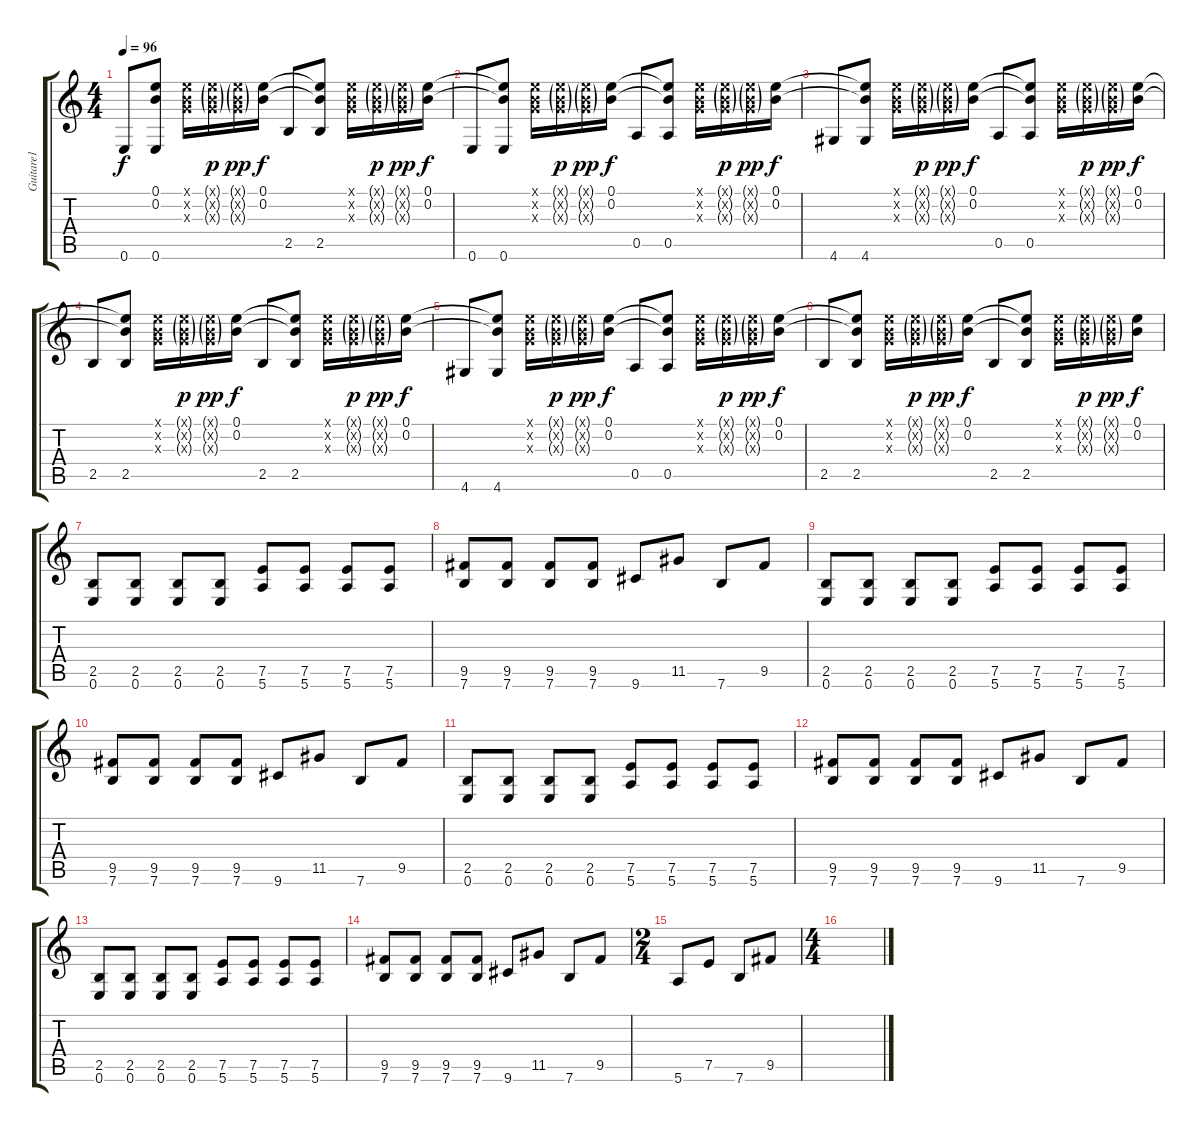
\track ("Guitare1" "Guitare1") {instrument acousticguitarsteel}
\staff {score tabs}
\tuning (E4 B3 G3 D3 A2 E2) {hide}
\ts (4 4)
\tempo 96
\clef g2
\ks c
0.6.8{dy f} (0.1{t} 0.2{t} 0.6).8 (0.1{x} 0.2{x} 0.3{x}).16 (0.1{g x} 0.2{g x} 0.3{g x}).16{dy p} (0.1{g x} 0.2{g x} 0.3{g x}).16{dy pp} (0.1 0.2).16{dy f} 2.5.8 (0.1{t} 0.2{t} 2.5).8 (0.1{x} 0.2{x} 0.3{x}).16 (0.1{g x} 0.2{g x} 0.3{g x}).16{dy p} (0.1{g x} 0.2{g x} 0.3{g x}).16{dy pp} (0.1 0.2).16{dy f} |
0.6.8 (0.1{t} 0.2{t} 0.6).8 (0.1{x} 0.2{x} 0.3{x}).16 (0.1{g x} 0.2{g x} 0.3{g x}).16{dy p} (0.1{g x} 0.2{g x} 0.3{g x}).16{dy pp} (0.1 0.2).16{dy f} 0.5.8 (0.1{t} 0.2{t} 0.5).8 (0.1{x} 0.2{x} 0.3{x}).16 (0.1{g x} 0.2{g x} 0.3{g x}).16{dy p} (0.1{g x} 0.2{g x} 0.3{g x}).16{dy pp} (0.1 0.2).16{dy f} |
4.6.8 (0.1{t} 0.2{t} 4.6).8 (0.1{x} 0.2{x} 0.3{x}).16 (0.1{g x} 0.2{g x} 0.3{g x}).16{dy p} (0.1{g x} 0.2{g x} 0.3{g x}).16{dy pp} (0.1 0.2).16{dy f} 0.5.8 (0.1{t} 0.2{t} 0.5).8 (0.1{x} 0.2{x} 0.3{x}).16 (0.1{g x} 0.2{g x} 0.3{g x}).16{dy p} (0.1{g x} 0.2{g x} 0.3{g x}).16{dy pp} (0.1 0.2).16{dy f} |
2.5.8 (0.1{t} 0.2{t} 2.5).8 (0.1{x} 0.2{x} 0.3{x}).16 (0.1{g x} 0.2{g x} 0.3{g x}).16{dy p} (0.1{g x} 0.2{g x} 0.3{g x}).16{dy pp} (0.1 0.2).16{dy f} 2.5.8 (0.1{t} 0.2{t} 2.5).8 (0.1{x} 0.2{x} 0.3{x}).16 (0.1{g x} 0.2{g x} 0.3{g x}).16{dy p} (0.1{g x} 0.2{g x} 0.3{g x}).16{dy pp} (0.1 0.2).16{dy f} |
4.6.8 (0.1{t} 0.2{t} 4.6).8 (0.1{x} 0.2{x} 0.3{x}).16 (0.1{g x} 0.2{g x} 0.3{g x}).16{dy p} (0.1{g x} 0.2{g x} 0.3{g x}).16{dy pp} (0.1 0.2).16{dy f} 0.5.8 (0.1{t} 0.2{t} 0.5).8 (0.1{x} 0.2{x} 0.3{x}).16 (0.1{g x} 0.2{g x} 0.3{g x}).16{dy p} (0.1{g x} 0.2{g x} 0.3{g x}).16{dy pp} (0.1 0.2).16{dy f} |
2.5.8 (0.1{t} 0.2{t} 2.5).8 (0.1{x} 0.2{x} 0.3{x}).16 (0.1{g x} 0.2{g x} 0.3{g x}).16{dy p} (0.1{g x} 0.2{g x} 0.3{g x}).16{dy pp} (0.1 0.2).16{dy f} 2.5.8 (0.1{t} 0.2{t} 2.5).8 (0.1{x} 0.2{x} 0.3{x}).16 (0.1{g x} 0.2{g x} 0.3{g x}).16{dy p} (0.1{g x} 0.2{g x} 0.3{g x}).16{dy pp} (0.1 0.2).16{dy f} |
(2.5 0.6).8 (2.5 0.6).8 (2.5 0.6).8 (2.5 0.6).8 (7.5 5.6).8 (7.5 5.6).8 (7.5 5.6).8 (7.5 5.6).8 |
(9.5 7.6).8 (9.5 7.6).8 (9.5 7.6).8 (9.5 7.6).8 9.6.8 11.5.8 7.6.8 9.5.8 |
(2.5 0.6).8 (2.5 0.6).8 (2.5 0.6).8 (2.5 0.6).8 (7.5 5.6).8 (7.5 5.6).8 (7.5 5.6).8 (7.5 5.6).8 |
(9.5 7.6).8 (9.5 7.6).8 (9.5 7.6).8 (9.5 7.6).8 9.6.8 11.5.8 7.6.8 9.5.8 |
(2.5 0.6).8 (2.5 0.6).8 (2.5 0.6).8 (2.5 0.6).8 (7.5 5.6).8 (7.5 5.6).8 (7.5 5.6).8 (7.5 5.6).8 |
(9.5 7.6).8 (9.5 7.6).8 (9.5 7.6).8 (9.5 7.6).8 9.6.8 11.5.8 7.6.8 9.5.8 |
(2.5 0.6).8 (2.5 0.6).8 (2.5 0.6).8 (2.5 0.6).8 (7.5 5.6).8 (7.5 5.6).8 (7.5 5.6).8 (7.5 5.6).8 |
(9.5 7.6).8 (9.5 7.6).8 (9.5 7.6).8 (9.5 7.6).8 9.6.8 11.5.8 7.6.8 9.5.8 |
\ts (2 4)
5.6.8 7.5.8 7.6.8 9.5.8 |
\ts (4 4)
